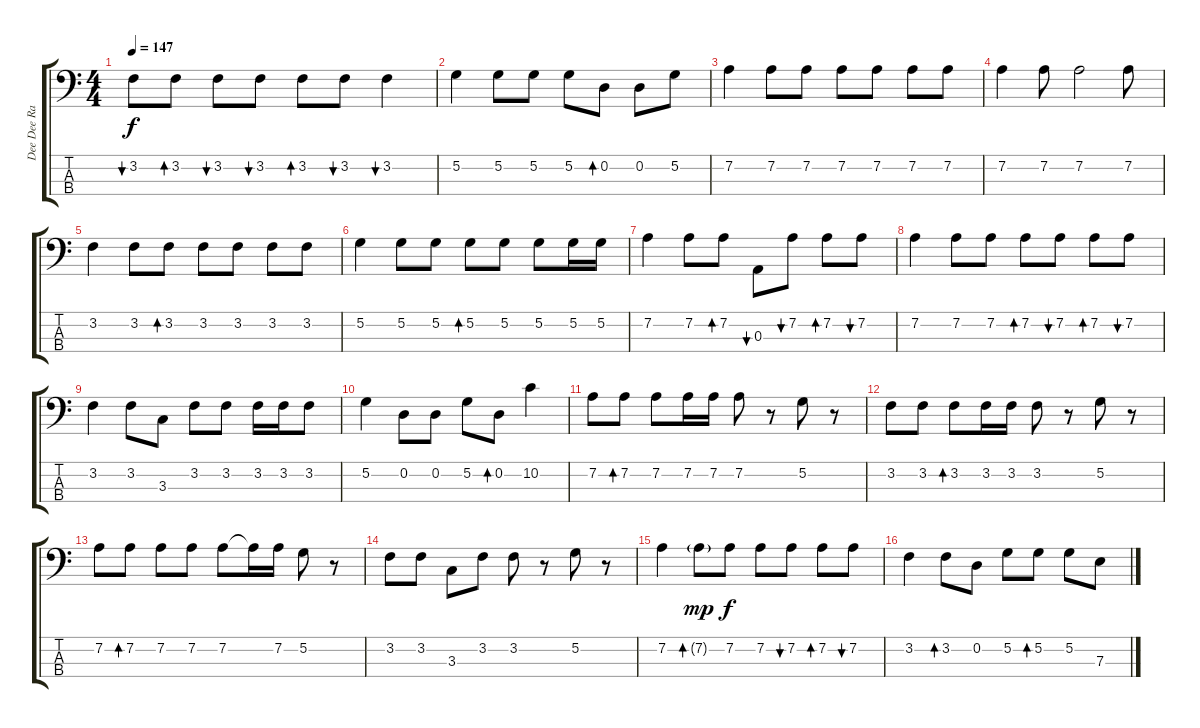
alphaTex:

\track ("Dee Dee Ramone - Bass" "Dee Dee Ra") {instrument electricbasspick}
\staff {score tabs}
\tuning (G2 D2 A1 E1) {hide}
\ts (4 4)
\tempo 147
\clef f4
\ks c
3.2.8{bu 240 dy f} 3.2.8{bd 240} 3.2.8{bu 240} 3.2.8{bu 240} 3.2.8{bd 240} 3.2.8{bu 240} 3.2.4{bu 240} |
5.2.4 5.2.8 5.2.8 5.2.8 0.2.8{bd 240} 0.2.8 5.2.8 |
7.2.4 7.2.8 7.2.8 7.2.8 7.2.8 7.2.8 7.2.8 |
7.2.4 7.2.8 7.2.2 7.2.8 |
3.2.4 3.2.8 3.2.8{bd 240} 3.2.8 3.2.8 3.2.8 3.2.8 |
5.2.4 5.2.8 5.2.8 5.2.8{bd 240} 5.2.8 5.2.8 5.2.16 5.2.16 |
7.2.4 7.2.8 7.2.8{bd 240} 0.3.8{bu 240} 7.2.8{bu 240} 7.2.8{bd 240} 7.2.8{bu 240} |
7.2.4 7.2.8 7.2.8 7.2.8{bd 240} 7.2.8{bu 240} 7.2.8{bd 240} 7.2.8{bu 240} |
3.2.4 3.2.8 3.3.8 3.2.8 3.2.8 3.2.16 3.2.16 3.2.8 |
5.2.4 0.2.8 0.2.8 5.2.8 0.2.8{bd 240} 10.2.4 |
7.2.8 7.2.8{bd 240} 7.2.8 7.2.16 7.2.16 7.2.8 r.8 5.2.8 r.8 |
3.2.8 3.2.8 3.2.8{bd 240} 3.2.16 3.2.16 3.2.8 r.8 5.2.8 r.8 |
7.2.8 7.2.8{bd 240} 7.2.8 7.2.8 7.2.8 7.2{t}.16 7.2.16 5.2.8 r.8 |
3.2.8 3.2.8 3.3.8 3.2.8 3.2.8 r.8 5.2.8 r.8 |
7.2.4 7.2{g}.8{bd 240 dy mp} 7.2.8{dy f} 7.2.8 7.2.8{bu 240} 7.2.8{bd 240} 7.2.8{bu 240} |
3.2.4 3.2.8{bd 240} 0.2.8 5.2.8 5.2.8{bd 240} 5.2.8 7.3.8
